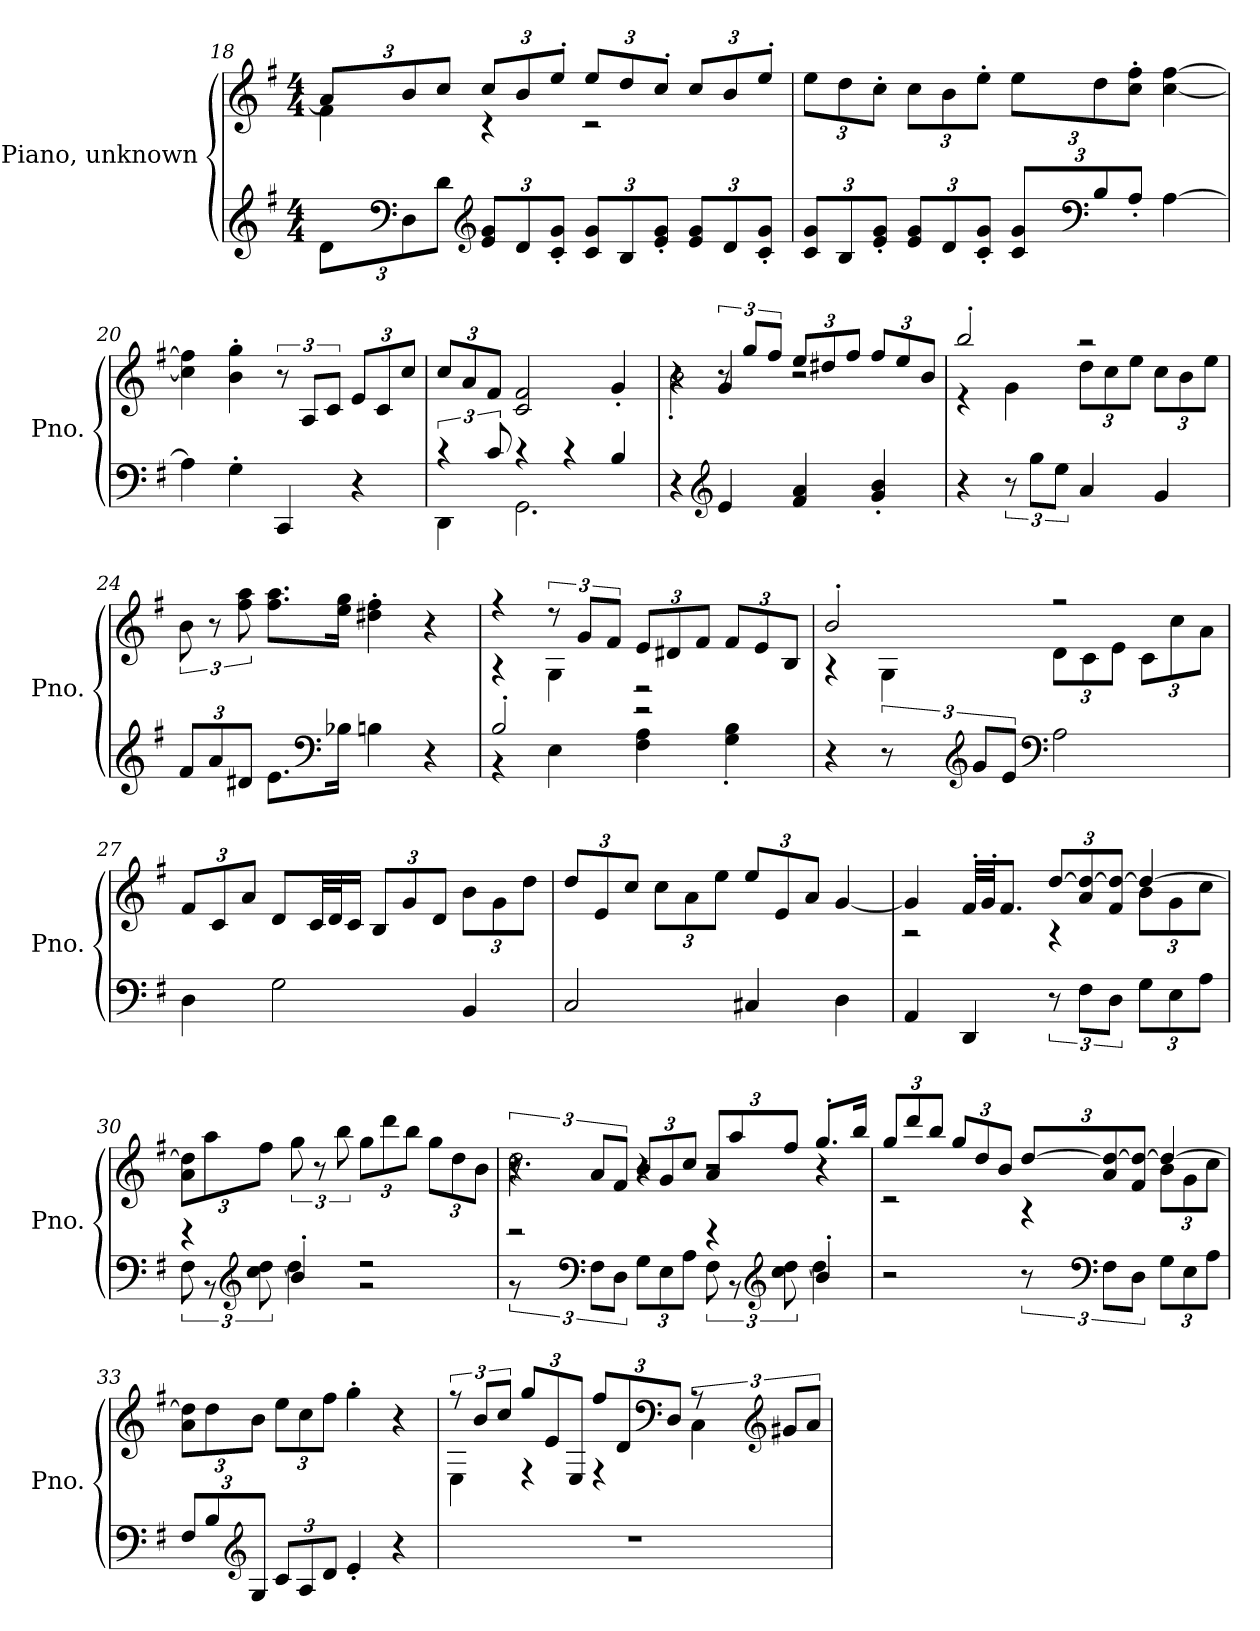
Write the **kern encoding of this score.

**kern	**kern
*part1	*part1
*staff2	*staff1
*I"Piano, unknown	*
*I'Pno.	*
*clefG2	*clefG2
*k[f#]	*k[f#]
*M4/4	*M4/4
*Xbrackettup	*Xbrackettup
=18	=18
*	*^
12d\L	12a/L]	4f#\
*clefF4	*	*
12D\	12b/	.
12d\J	12cc/J	.
*clefG2	*	*
12e/ 12g/L	12cc/L	4r
12d/	12b/	.
12c/' 12g/'J	12ee'/J	.
12c/ 12g/L	12ee/L	2r
12B/	12dd/	.
12e/' 12g/'J	12cc'/J	.
12e/ 12g/L	12cc/L	.
12d/	12b/	.
12c/' 12g/'J	12ee'/J	.
*	*v	*v
=19	=19
12c/ 12g/L	12ee\L
12B/	12dd\
12e/' 12g/'J	12cc'\J
12e/ 12g/L	12cc\L
12d/	12b\
12c/' 12g/'J	12ee'\J
12c/ 12g/L	12ee\L
*clefF4	*
12B/	12dd\
12A'/J	12cc\' 12ff#\'J
[4A\	[4cc\ [4ff#\
!!LO:LB:g=z
=20	=20
4A\]	4cc\] 4ff#\]
4G'\	4b\' 4gg\'
*	*brackettup
4CC/	12r
.	12A/L
.	12c/J
*	*Xbrackettup
4r	12e/L
.	12c/
.	12cc/J
=21	=21
*brackettup	*
*^	*
6r	4DD\	12cc/L
.	.	12a/
12c/	.	12f#/J
4r	2.GG\	2c/ 2f#/
4r	.	.
4B/	.	4g'/
*v	*v	*
=22	=22
*	*^
*	*	*^
4r	4r	2b'\	4r
*clefG2	*	*	*
*	*brackettup	*	*
4e/	12r	.	4g/
.	12gg/L	.	.
.	12ff#/J	.	.
*	*Xbrackettup	*	*
4f#/ 4a/	12ee/L	2r	2r
.	12dd#X/	.	.
.	12ff#/J	.	.
4g/' 4b/'	12ff#/L	.	.
.	12ee/	.	.
.	12b/J	.	.
*	*	*v	*v
=23	=23	=23
4r	2bb'/	4r
12r	.	4g\
12gg\L	.	.
12ee\J	.	.
4a/	2r	12dd\L
.	.	12cc\
.	.	12ee\J
4g/	.	12cc\L
.	.	12b\
.	.	12ee\J
*	*v	*v
!!LO:LB:g=z
=24	=24
*Xbrackettup	*brackettup
12f#/L	12b\
12a/	12r
12d#X/J	12ff#\ 12aa\
8.e\L	8.ff#\ 8.aa\L
*clefF4	*
16B-X\Jk	16ee\ 16gg\Jk
4Bn\	4dd#X\' 4ff#\'
4r	4r
=25	=25
*^	*^
2B'/	4r	4r	4r
.	4E\	12r	4G\
.	.	12g/L	.
.	.	12f#/J	.
*	*	*Xbrackettup	*
2r	4F#\ 4A\	12e/L	2r
.	.	12d#X/	.
.	.	12f#/J	.
.	4G\' 4B\'	12f#/L	.
.	.	12e/	.
.	.	12B/J	.
*v	*v	*	*
=26	=26	=26
4r	2b'/	4r
*brackettup	*	*
12r	.	4G\
*clefG2	*	*
12g/L	.	.
12e/J	.	.
*clefF4	*	*
2A\	2r	12d\L
.	.	12c\
.	.	12e\J
.	.	12c\L
.	.	12cc\
.	.	12a\J
*	*v	*v
!!LO:LB:g=z
=27	=27
4D\	12f#/L
.	12c/
.	12a/J
2G\	8d/L
.	32c/LL
.	32d/J
.	16c/JJ
.	12B/L
.	12g/
.	12d/J
4BB/	12b\L
.	12g\
.	12dd\J
=28	=28
2C/	12dd/L
.	12e/
.	12cc/J
.	12cc\L
.	12a\
.	12ee\J
4C#X/	12ee/L
.	12e/
.	12a/J
4D\	[4g/
=29	=29
*	*^
4AA/	4g/]	2r
4DD/	32f#'/LLL	.
.	32g'/JJ	.
.	8.f#/J	.
12r	[12dd/L	4r
12F#\L	12a/ 12dd/_	.
12D\J	12f#/ 12dd/_J	.
*Xbrackettup	*	*
12G\L	4dd/_	12b\L
12E\	.	12g\
12A\J	.	12cc\J
*	*v	*v
!!LO:LB:g=z
=30	=30
*^	*
*	*brackettup	*
4r	12F#\	12a\ 12dd\]L
.	12r	12aa\
*clefG2	*	*
.	12cc\ [12dd\	12ff#\J
*	*	*brackettup
4b'/	4dd\]	12gg\
.	.	12r
.	.	12bb\
*	*	*Xbrackettup
2r	2r	12gg\L
.	.	12ddd\
.	.	12bb\J
.	.	12gg\L
.	.	12dd\
.	.	12b\J
=31	=31	=31
*	*	*^
*	*	*	*^
*	*	*	*	*brackettup
2r	12r	4r	2.dd\	12r
*clefF4	*	*	*	*
.	12F#\L	.	.	12a/L
.	12D\J	.	.	12f#/J
*	*Xbrackettup	*Xbrackettup	*	*
.	12G\L	12b/L	.	4r
.	12E\	12g/	.	.
.	12A\J	12cc/J	.	.
*	*brackettup	*	*	*
4r	12F#\	12a/L	.	2r
.	12r	12aa/	.	.
*clefG2	*	*	*	*
.	12cc\ [12dd\	12ff#/J	.	.
4b'/	4dd\]	8.gg'/L	4r	.
.	.	16bb/Jk	.	.
*v	*v	*	*	*
*	*	*v	*v
!!LO:LB:g=z
=32	=32	=32
2r	12gg/L	2r
.	12ddd/	.
.	12bb/J	.
.	12gg/L	.
.	12dd/	.
.	12b/J	.
12r	[12dd/L	4r
*clefF4	*	*
12F#\L	12a/ 12dd/_	.
12D\J	12f#/ 12dd/_J	.
*Xbrackettup	*	*
12G\L	4dd/_	12b\L
12E\	.	12g\
12A\J	.	12cc\J
*	*v	*v
=33	=33
12F#/L	12a\ 12dd\]L
12B/	12dd\
*clefG2	*
12G/J	12b\J
12c/L	12ee\L
12A/	12cc\
12d/J	12ff#\J
4e'/	4gg'\
4r	4r
=34	=34
*	*brackettup
*	*^
1r	12r	4E\
.	12b/L	.
.	12cc/J	.
*	*Xbrackettup	*
.	12gg/L	4r
.	12e/	.
.	12E/J	.
.	12ff#/L	4r
.	12d/	.
*	*clefF4	*
.	12D/J	.
*	*brackettup	*
.	12r	4C\
*	*clefG2	*
.	12g#X/L	.
.	12a/J	.
*	*v	*v
=	=
*-	*-
